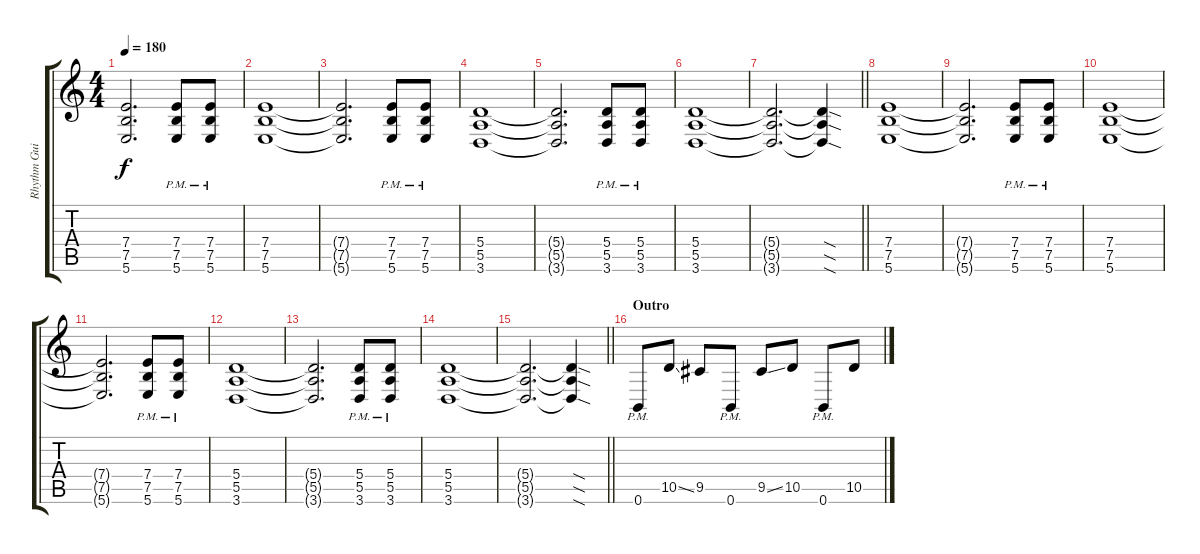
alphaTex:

\track ("Rhythm Guitar" "Rhythm Gui") {instrument distortionguitar}
\staff {score tabs}
\tuning (B3 Gb3 D3 A2 E2 B1) {hide}
\ts (4 4)
\tempo 180
\clef g2
\ks c
(7.4{t} 7.5{t} 5.6{t}).2{d dy f} (7.4{pm} 7.5{pm} 5.6{pm}).8 (7.4{pm} 7.5{pm} 5.6{pm}).8 |
(7.4 7.5 5.6).1 |
(7.4{t} 7.5{t} 5.6{t}).2{d} (7.4{pm} 7.5{pm} 5.6{pm}).8 (7.4{pm} 7.5{pm} 5.6{pm}).8 |
(5.4 5.5 3.6).1 |
(5.4{t} 5.5{t} 3.6{t}).2{d} (5.4{pm} 5.5{pm} 3.6{pm}).8 (5.4{pm} 5.5{pm} 3.6{pm}).8 |
(5.4 5.5 3.6).1 |
\barLineRight lightlight
(5.4{t} 5.5{t} 3.6{t}).2{d} (5.4{sod t} 5.5{sod t} 3.6{sod t}).4 |
(7.4 7.5 5.6).1 |
(7.4{t} 7.5{t} 5.6{t}).2{d} (7.4{pm} 7.5{pm} 5.6{pm}).8 (7.4{pm} 7.5{pm} 5.6{pm}).8 |
(7.4 7.5 5.6).1 |
(7.4{t} 7.5{t} 5.6{t}).2{d} (7.4{pm} 7.5{pm} 5.6{pm}).8 (7.4{pm} 7.5{pm} 5.6{pm}).8 |
(5.4 5.5 3.6).1 |
(5.4{t} 5.5{t} 3.6{t}).2{d} (5.4{pm} 5.5{pm} 3.6{pm}).8 (5.4{pm} 5.5{pm} 3.6{pm}).8 |
(5.4 5.5 3.6).1 |
\barLineRight lightlight
(5.4{t} 5.5{t} 3.6{t}).2{d} (5.4{sod t} 5.5{sod t} 3.6{sod t}).4 |
\section ("" "Outro")
0.6{pm}.8{instrument distortionguitar} 10.5{ss}.8 9.5.8 0.6{pm}.8 9.5{ss}.8 10.5.8 0.6{pm}.8 10.5{ss}.8
